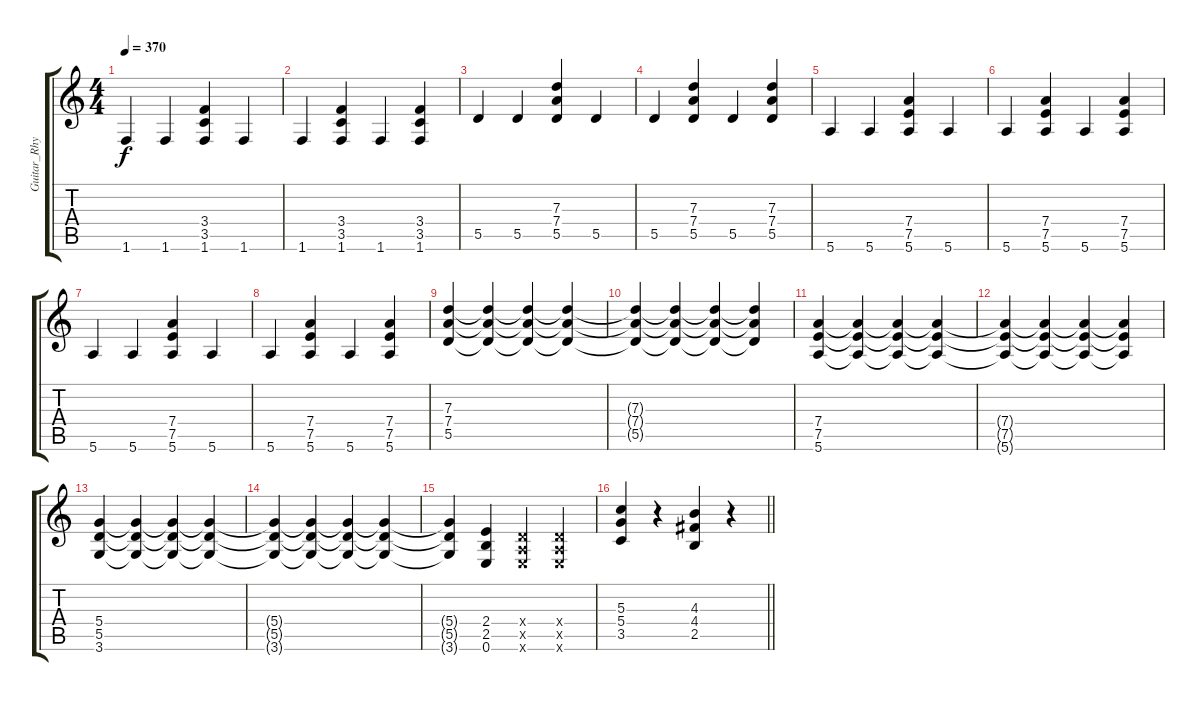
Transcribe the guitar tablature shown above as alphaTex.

\track ("Guitar_Rhytm" "Guitar_Rhy") {instrument distortionguitar}
\staff {score tabs}
\tuning (E4 B3 G3 D3 A2 E2) {hide}
\ts (4 4)
\tempo 370
\clef g2
\ks c
1.6.4{dy f} 1.6.4 (3.4 3.5 1.6).4 1.6.4 |
1.6.4 (3.4 3.5 1.6).4 1.6.4 (3.4 3.5 1.6).4 |
5.5.4 5.5.4 (7.3 7.4 5.5).4 5.5.4 |
5.5.4 (7.3 7.4 5.5).4 5.5.4 (7.3 7.4 5.5).4 |
5.6.4 5.6.4 (7.4 7.5 5.6).4 5.6.4 |
5.6.4 (7.4 7.5 5.6).4 5.6.4 (7.4 7.5 5.6).4 |
5.6.4 5.6.4 (7.4 7.5 5.6).4 5.6.4 |
5.6.4 (7.4 7.5 5.6).4 5.6.4 (7.4 7.5 5.6).4 |
(7.3 7.4 5.5).4 (7.3{t} 7.4{t} 5.5{t}).4 (7.3{t} 7.4{t} 5.5{t}).4 (7.3{t} 7.4{t} 5.5{t}).4 |
(7.3{t} 7.4{t} 5.5{t}).4 (7.3{t} 7.4{t} 5.5{t}).4 (7.3{t} 7.4{t} 5.5{t}).4 (7.3{t} 7.4{t} 5.5{t}).4 |
(7.4 7.5 5.6).4 (7.4{t} 7.5{t} 5.6{t}).4 (7.4{t} 7.5{t} 5.6{t}).4 (7.4{t} 7.5{t} 5.6{t}).4 |
(7.4{t} 7.5{t} 5.6{t}).4 (7.4{t} 7.5{t} 5.6{t}).4 (7.4{t} 7.5{t} 5.6{t}).4 (7.4{t} 7.5{t} 5.6{t}).4 |
(5.4 5.5 3.6).4 (5.4{t} 5.5{t} 3.6{t}).4 (5.4{t} 5.5{t} 3.6{t}).4 (5.4{t} 5.5{t} 3.6{t}).4 |
(5.4{t} 5.5{t} 3.6{t}).4 (5.4{t} 5.5{t} 3.6{t}).4 (5.4{t} 5.5{t} 3.6{t}).4 (5.4{t} 5.5{t} 3.6{t}).4 |
(5.4{t} 5.5{t} 3.6{t}).4 (2.4 2.5 0.6).4 (0.4{x} 0.5{x} 0.6{x}).4 (0.4{x} 0.5{x} 0.6{x}).4 |
\barLineRight lightlight
(5.3 5.4 3.5).4 r.4 (4.3 4.4 2.5).4 r.4
